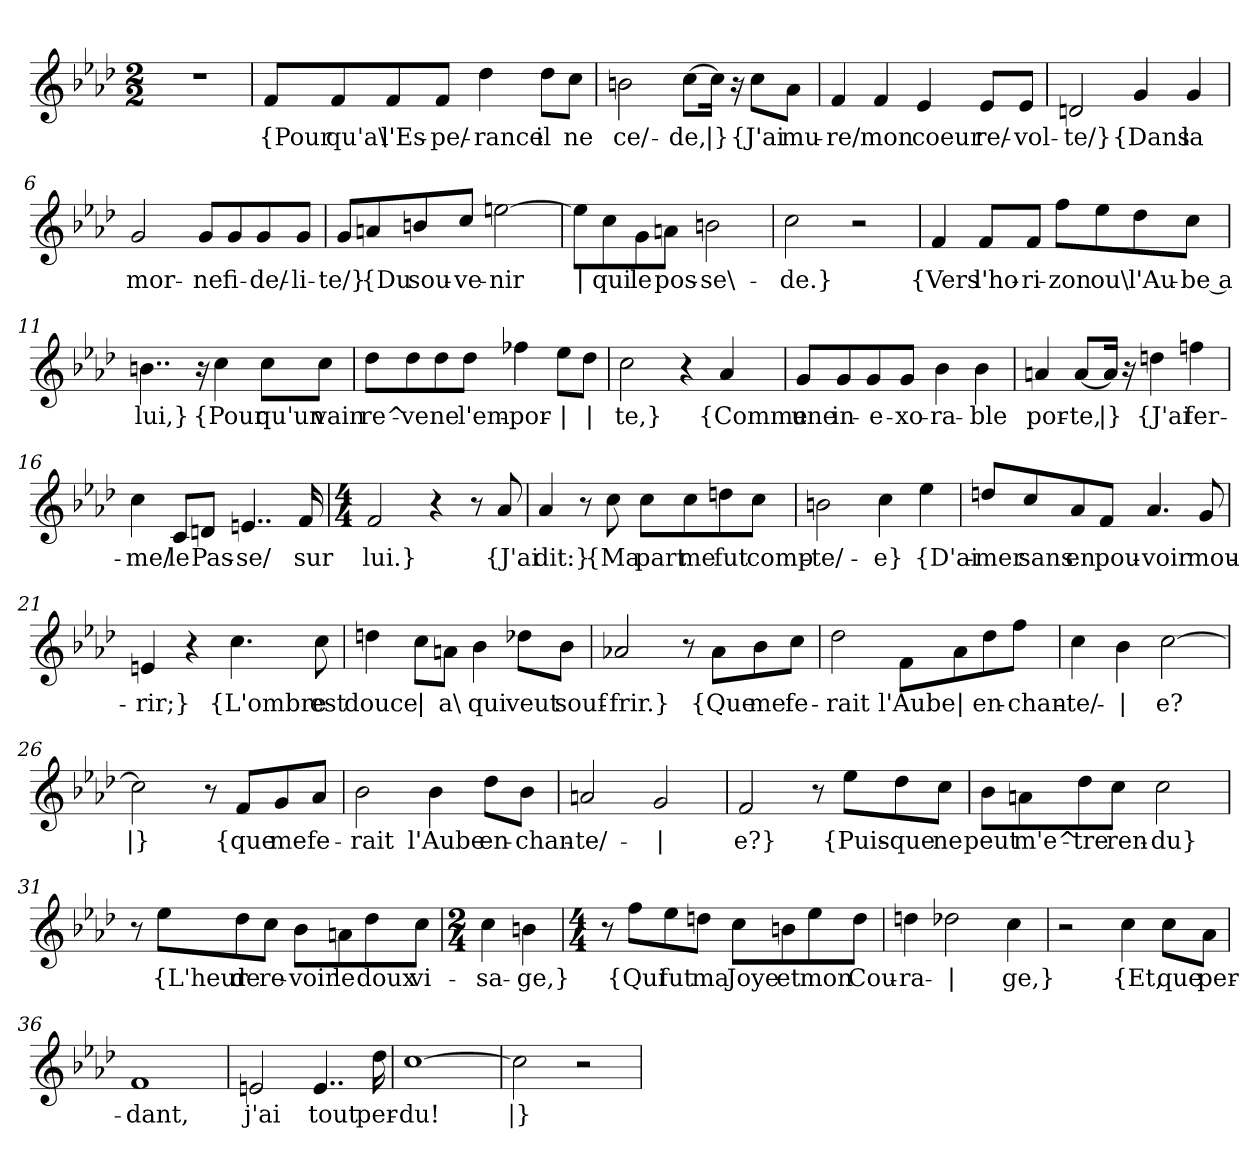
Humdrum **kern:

**kern	**text
*part1	*part1
*staff1	*staff1
*clefG2	*
*k[b-e-a-d-]	*
*M2/2	*
=1	=1
1r	.
=2	=2
!	!LO:LY:b
8f/L	{Pour
!	!LO:LY:b
8f/	qu'a\
!	!LO:LY:b
8f/	l'Es-
!	!LO:LY:b
8f/J	-pe/-
!	!LO:LY:b
4dd-\	-rance
!	!LO:LY:b
8dd-\L	il
!	!LO:LY:b
8cc\J	ne
=3	=3
!	!LO:LY:b
2bn\	ce/-
!	!LO:LY:b
[8cc\L	-de,
!	!LO:LY:b
16cc\Jk]	|}
16r	.
!	!LO:LY:b
8cc\L	{J'ai
!	!LO:LY:b
8a-\J	mu-
=4	=4
!	!LO:LY:b
4f/	-re/
!	!LO:LY:b
4f/	mon
!	!LO:LY:b
4e-/	coeur
!	!LO:LY:b
8e-/L	re/-
!	!LO:LY:b
8e-/J	-vol-
!!LO:LB:g=z
=5	=5
!	!LO:LY:b
2dn/	-te/}
!	!LO:LY:b
4g/	{Dans
!	!LO:LY:b
4g/	la
=6	=6
!	!LO:LY:b
2g/	mor-
!	!LO:LY:b
8g/L	-ne
!	!LO:LY:b
8g/	fi-
!	!LO:LY:b
8g/	-de/-
!	!LO:LY:b
8g/J	-li-
=7	=7
!	!LO:LY:b
8g/L	-te/}
!	!LO:LY:b
8an/	{Du
!	!LO:LY:b
8bn/	sou-
!	!LO:LY:b
8cc/J	-ve-
!	!LO:LY:b
[2een\	-nir
=8	=8
!	!LO:LY:b
8ee\L]	|
!	!LO:LY:b
8cc\	qui
!	!LO:LY:b
8g\	le
!	!LO:LY:b
8an\J	pos-
!	!LO:LY:b
2bn\	-se\-
=9	=9
!	!LO:LY:b
2cc\	-de.}
2r	.
!!LO:LB:g=z
=10	=10
!	!LO:LY:b
4f/	{Vers
!	!LO:LY:b
8f/L	l'ho-
!	!LO:LY:b
8f/J	-ri-
!	!LO:LY:b
8ff\L	-zon
!	!LO:LY:b
8ee-\	ou\
!	!LO:LY:b
8dd-\	l'Au-
!	!LO:LY:b
8cc\J	-be a
=11	=11
!	!LO:LY:b
4..bn\	lui,}
16r	.
!	!LO:LY:b
4cc\	{Pour
!	!LO:LY:b
8cc\L	qu'un
!	!LO:LY:b
8cc\J	vain
=12	=12
!	!LO:LY:b
8dd-\L	re^-
!	!LO:LY:b
8dd-\	-ve
!	!LO:LY:b
8dd-\	ne
!	!LO:LY:b
8dd-\J	l'em-
!	!LO:LY:b
4ff-X\	-por-
!	!LO:LY:b
8ee-\L	|
!	!LO:LY:b
8dd-\J	|
!!LO:LB:g=z
=13	=13
!	!LO:LY:b
2cc\	-te,}
4r	.
!	!LO:LY:b
4a-/	{Comme
=14	=14
!	!LO:LY:b
8g/L	une
!	!LO:LY:b
8g/	in-
!	!LO:LY:b
8g/	-e-
!	!LO:LY:b
8g/J	-xo-
!	!LO:LY:b
4b-\	-ra-
!	!LO:LY:b
4b-\	-ble
=15	=15
!	!LO:LY:b
4an/	por-
!	!LO:LY:b
[8a/L	-te,
!	!LO:LY:b
16a/Jk]	|}
16r	.
!	!LO:LY:b
4ddn\	{J'ai
!	!LO:LY:b
4ffn\	fer-
=16	=16
!	!LO:LY:b
4cc\	-me/
!	!LO:LY:b
8c/L	le
!	!LO:LY:b
8dn/J	Pas-
!	!LO:LY:b
4..en/	-se/
!	!LO:LY:b
16f/	sur
=17	=17
*M4/4	*
!	!LO:LY:b
2f/	lui.}
4r	.
8r	.
!	!LO:LY:b
8a-/	{J'ai
!!LO:LB:g=z
=18	=18
!	!LO:LY:b
4a-/	dit:}
8r	.
!	!LO:LY:b
8cc\	{Ma
!	!LO:LY:b
8cc\L	part
!	!LO:LY:b
8cc\	me
!	!LO:LY:b
8ddn\	fut
!	!LO:LY:b
8cc\J	comp-
=19	=19
!	!LO:LY:b
2bn\	-te/-
!	!LO:LY:b
4cc\	-e}
!	!LO:LY:b
4ee-\	{D'ai-
=20	=20
!	!LO:LY:b
8ddn/L	-mer
!	!LO:LY:b
8cc/	sans
!	!LO:LY:b
8a-/	en
!	!LO:LY:b
8f/J	pou-
!	!LO:LY:b
4.a-/	-voir
!	!LO:LY:b
8g/	mou-
=21	=21
!	!LO:LY:b
4en/	-rir;}
4r	.
!	!LO:LY:b
4.cc\	{L'ombre
!	!LO:LY:b
8cc\	est
!!LO:LB:g=z
=22	=22
!	!LO:LY:b
4ddn\	douce
!	!LO:LY:b
8cc\L	|
!	!LO:LY:b
8an\J	a\
!	!LO:LY:b
4b-\	qui
!	!LO:LY:b
8dd-X\L	veut
!	!LO:LY:b
8b-\J	souf-
=23	=23
!	!LO:LY:b
2a-X/	-frir.}
8r	.
!	!LO:LY:b
8a-\L	{Que
!	!LO:LY:b
8b-\	me
!	!LO:LY:b
8cc\J	fe-
=24	=24
!	!LO:LY:b
2dd-\	-rait
!	!LO:LY:b
8f\L	l'Aube
!	!LO:LY:b
8a-\	|
!	!LO:LY:b
8dd-\	en-
!	!LO:LY:b
8ff\J	-chan-
=25	=25
!	!LO:LY:b
4cc\	-te/-
!	!LO:LY:b
4b-\	|
!	!LO:LY:b
[2cc\	-e?
=26	=26
!	!LO:LY:b
2cc\]	|}
8r	.
!	!LO:LY:b
8f/L	{que
!	!LO:LY:b
8g/	me
!	!LO:LY:b
8a-/J	fe-
!!LO:LB:g=z
=27	=27
!	!LO:LY:b
2b-\	-rait
!	!LO:LY:b
4b-\	l'Aube
!	!LO:LY:b
8dd-\L	en-
!	!LO:LY:b
8b-\J	-chan-
=28	=28
!	!LO:LY:b
2an/	-te/-
!	!LO:LY:b
2g/	|
=29	=29
!	!LO:LY:b
2f/	-e?}
8r	.
!	!LO:LY:b
8ee-\L	{Puis-
!	!LO:LY:b
8dd-\	-que
!	!LO:LY:b
8cc\J	ne
=30	=30
!	!LO:LY:b
8b-\L	peut
!	!LO:LY:b
8an\	m'e^-
!	!LO:LY:b
8dd-\	-tre
!	!LO:LY:b
8cc\J	ren-
!	!LO:LY:b
2cc\	-du}
!!LO:LB:g=z
=31	=31
8r	.
!	!LO:LY:b
8ee-\L	{L'heur
!	!LO:LY:b
8dd-\	de
!	!LO:LY:b
8cc\J	re-
!	!LO:LY:b
8b-\L	-voir
!	!LO:LY:b
8an\	le
!	!LO:LY:b
8dd-\	doux
!	!LO:LY:b
8cc\J	vi-
=32	=32
*M2/4	*
!	!LO:LY:b
4cc\	-sa-
!	!LO:LY:b
4bn\	-ge,}
=33	=33
*M4/4	*
8r	.
!	!LO:LY:b
8ff\L	{Qui
!	!LO:LY:b
8ee-\	fut
!	!LO:LY:b
8ddn\J	ma
!	!LO:LY:b
8cc\L	Joye
!	!LO:LY:b
8bn\	et
!	!LO:LY:b
8ee-\	mon
!	!LO:LY:b
8dd\J	Cou-
=34	=34
!	!LO:LY:b
4ddn\	-ra-
!	!LO:LY:b
2dd-X\	|
!	!LO:LY:b
4cc\	-ge,}
!!LO:LB:g=z
=35	=35
2r	.
!	!LO:LY:b
4cc\	{Et,
!	!LO:LY:b
8cc\L	que
!	!LO:LY:b
8a-\J	per-
=36	=36
!	!LO:LY:b
1f	-dant,
=37	=37
!	!LO:LY:b
2en/	j'ai
!	!LO:LY:b
4..e/	tout
!	!LO:LY:b
16dd-\	per-
=38	=38
!	!LO:LY:b
[1cc	-du!
=39	=39
!	!LO:LY:b
2cc\]	|}
2r	.
=	=
*-	*-
